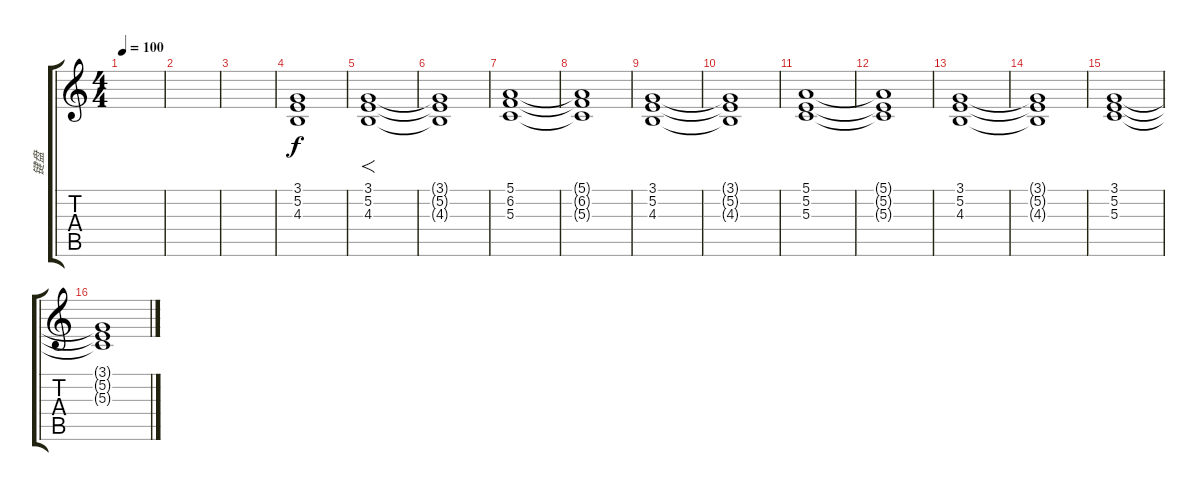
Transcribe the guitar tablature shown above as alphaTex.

\track ("键盘" "键盘") {instrument pad8sweep}
\staff {score tabs}
\tuning (E4 B3 G3 D3 A2 E2) {hide}
\ts (4 4)
\tempo 100
\clef g2
\ks c
|
|
|
(3.1 5.2 4.3).1 |
(3.1 5.2 4.3).1{f} |
(3.1{t} 5.2{t} 4.3{t}).1 |
(5.1 6.2 5.3).1 |
(5.1{t} 6.2{t} 5.3{t}).1 |
(3.1 5.2 4.3).1 |
(3.1{t} 5.2{t} 4.3{t}).1 |
(5.1 5.2 5.3).1 |
(5.1{t} 5.2{t} 5.3{t}).1 |
(3.1 5.2 4.3).1 |
(3.1{t} 5.2{t} 4.3{t}).1 |
(3.1 5.2 5.3).1 |
(3.1{t} 5.2{t} 5.3{t}).1
